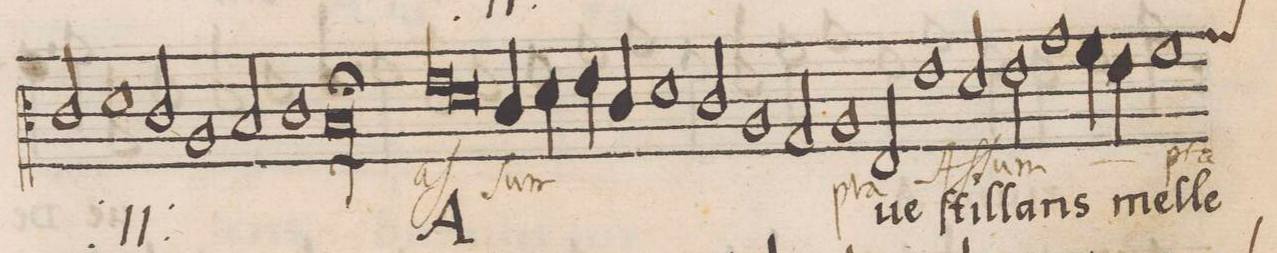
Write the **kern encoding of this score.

**kern	**text	**text
*I"CANTVS	*	*
*clefC3	*	*
*k[]	*	*
2c/	Al-	.
=15-	=15-	=15-
1d	-le-	.
2c/	.	.
1A/	.	.
=16-	=16-	=16-
2B/	.	.
1c	-lu-	.
=17-	=17-	=17-
0Bl;\	-ia	.
*	*Xij	*
=18-	=18-	=18-
*lig	*	*
1e	A-	Aſ-
1d	.	.
*Xlig	*	*
=19-	=19-	=19-
4c/	.	-ſum-
4d\	.	.
4e\	.	.
4c/	.	.
1d	.	.
=20-	=20-	=20-
2c/	.	.
1A	.	.
2G/	.	.
=21-	=21-	=21-
1A	.	-pta
2E/	-ue	.
1e\	ſtil-	Aſ-
=22-	=22-	=22-
2d/	.	-ſum-
2e\	-lans	.
1g\	.	.
=23-	=23-	=23-
4f\	.	.
4e\	mel-	.
*custos:g	*	*
1f	-le	-pta
=24-	=24-	=24-
*-	*-	*-
